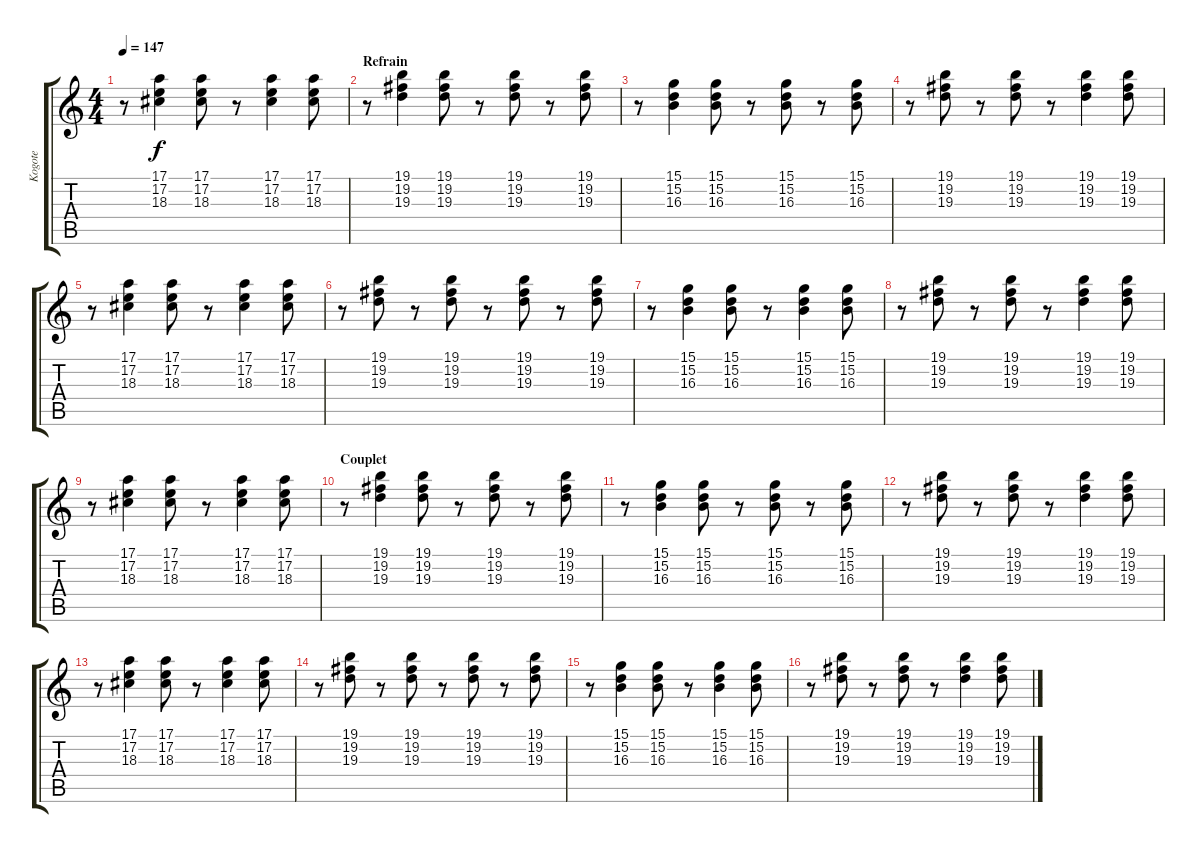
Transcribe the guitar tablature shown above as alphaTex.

\track ("Kogote" "Kogote") {instrument drawbarorgan}
\staff {score tabs}
\tuning (E4 B3 G3 D3 A2 E2) {hide}
\ts (4 4)
\tempo 147
\clef g2
\ks c
r.8{dy f} (17.1 17.2 18.3).4 (17.1 17.2 18.3).8 r.8 (17.1 17.2 18.3).4 (17.1 17.2 18.3).8 |
\section ("" "Refrain")
r.8 (19.1 19.2 19.3).4 (19.1 19.2 19.3).8 r.8 (19.1 19.2 19.3).8 r.8 (19.1 19.2 19.3).8 |
r.8 (15.1 15.2 16.3).4 (15.1 15.2 16.3).8 r.8 (15.1 15.2 16.3).8 r.8 (15.1 15.2 16.3).8 |
r.8 (19.1 19.2 19.3).8 r.8 (19.1 19.2 19.3).8 r.8 (19.1 19.2 19.3).4 (19.1 19.2 19.3).8 |
r.8 (17.1 17.2 18.3).4 (17.1 17.2 18.3).8 r.8 (17.1 17.2 18.3).4 (17.1 17.2 18.3).8 |
r.8 (19.1 19.2 19.3).8 r.8 (19.1 19.2 19.3).8 r.8 (19.1 19.2 19.3).8 r.8 (19.1 19.2 19.3).8 |
r.8 (15.1 15.2 16.3).4 (15.1 15.2 16.3).8 r.8 (15.1 15.2 16.3).4 (15.1 15.2 16.3).8 |
r.8 (19.1 19.2 19.3).8 r.8 (19.1 19.2 19.3).8 r.8 (19.1 19.2 19.3).4 (19.1 19.2 19.3).8 |
r.8 (17.1 17.2 18.3).4 (17.1 17.2 18.3).8 r.8 (17.1 17.2 18.3).4 (17.1 17.2 18.3).8 |
\section ("" "Couplet")
r.8 (19.1 19.2 19.3).4 (19.1 19.2 19.3).8 r.8 (19.1 19.2 19.3).8 r.8 (19.1 19.2 19.3).8 |
r.8 (15.1 15.2 16.3).4 (15.1 15.2 16.3).8 r.8 (15.1 15.2 16.3).8 r.8 (15.1 15.2 16.3).8 |
r.8 (19.1 19.2 19.3).8 r.8 (19.1 19.2 19.3).8 r.8 (19.1 19.2 19.3).4 (19.1 19.2 19.3).8 |
r.8 (17.1 17.2 18.3).4 (17.1 17.2 18.3).8 r.8 (17.1 17.2 18.3).4 (17.1 17.2 18.3).8 |
r.8 (19.1 19.2 19.3).8 r.8 (19.1 19.2 19.3).8 r.8 (19.1 19.2 19.3).8 r.8 (19.1 19.2 19.3).8 |
r.8 (15.1 15.2 16.3).4 (15.1 15.2 16.3).8 r.8 (15.1 15.2 16.3).4 (15.1 15.2 16.3).8 |
r.8 (19.1 19.2 19.3).8 r.8 (19.1 19.2 19.3).8 r.8 (19.1 19.2 19.3).4 (19.1 19.2 19.3).8
